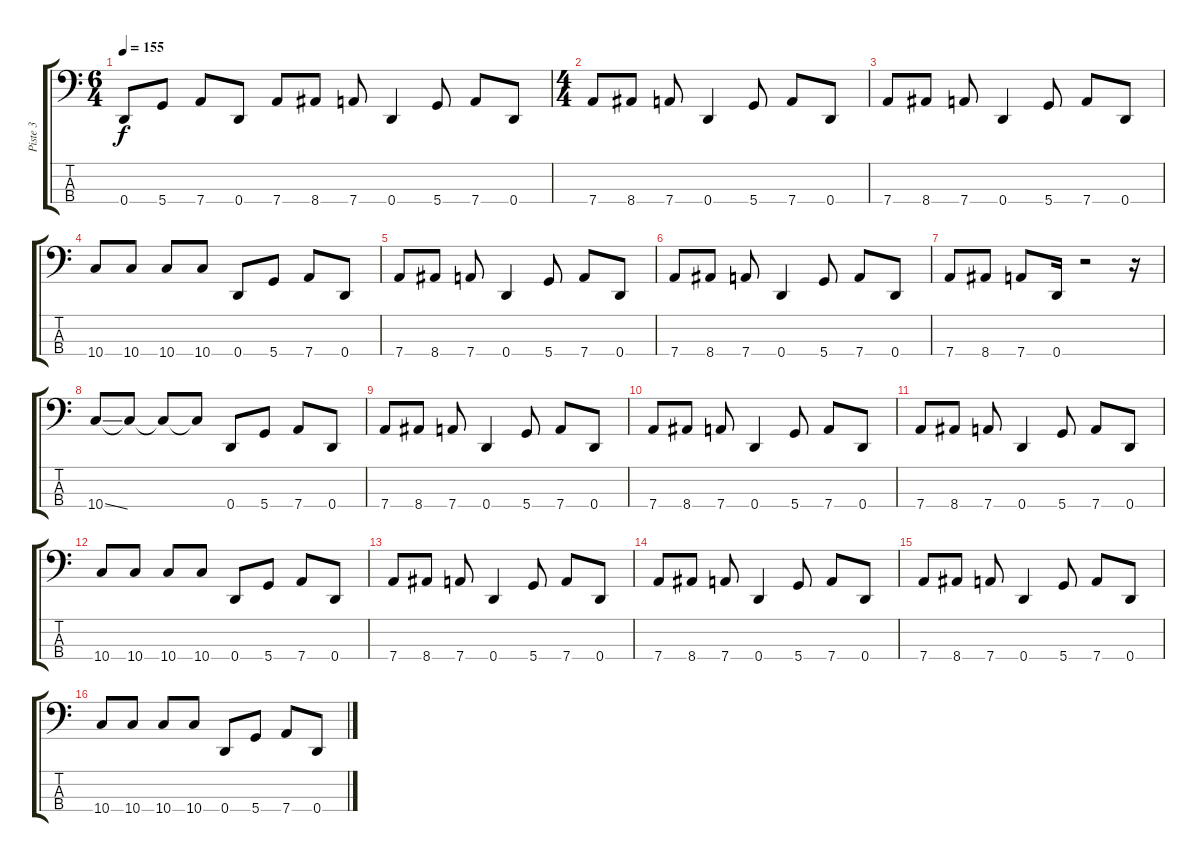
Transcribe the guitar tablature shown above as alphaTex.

\track ("Piste 3" "Piste 3") {instrument electricbassfinger}
\staff {score tabs}
\tuning (G2 D2 A1 D1) {hide}
\ts (6 4)
\tempo 155
\clef f4
\ks c
0.4.8{dy f instrument electricbassfinger} 5.4.8 7.4.8 0.4.8 7.4.8 8.4.8 7.4.8 0.4.4 5.4.8 7.4.8 0.4.8 |
\ts (4 4)
7.4.8 8.4.8 7.4.8 0.4.4 5.4.8 7.4.8 0.4.8 |
7.4.8 8.4.8 7.4.8 0.4.4 5.4.8 7.4.8 0.4.8 |
10.4.8 10.4.8 10.4.8 10.4.8 0.4.8 5.4.8 7.4.8 0.4.8 |
7.4.8 8.4.8 7.4.8 0.4.4 5.4.8 7.4.8 0.4.8 |
7.4.8 8.4.8 7.4.8 0.4.4 5.4.8 7.4.8 0.4.8 |
7.4.8 8.4.8 7.4.8 0.4.16 r.2 r.16 |
10.4{ss}.8 10.4{t}.8 10.4{t}.8 10.4{t}.8 0.4.8 5.4.8 7.4.8 0.4.8 |
7.4.8 8.4.8 7.4.8 0.4.4 5.4.8 7.4.8 0.4.8 |
7.4.8 8.4.8 7.4.8 0.4.4 5.4.8 7.4.8 0.4.8 |
7.4.8 8.4.8 7.4.8 0.4.4 5.4.8 7.4.8 0.4.8 |
10.4.8 10.4.8 10.4.8 10.4.8 0.4.8 5.4.8 7.4.8 0.4.8 |
7.4.8 8.4.8 7.4.8 0.4.4 5.4.8 7.4.8 0.4.8 |
7.4.8 8.4.8 7.4.8 0.4.4 5.4.8 7.4.8 0.4.8 |
7.4.8 8.4.8 7.4.8 0.4.4 5.4.8 7.4.8 0.4.8 |
10.4.8 10.4.8 10.4.8 10.4.8 0.4.8 5.4.8 7.4.8 0.4.8
